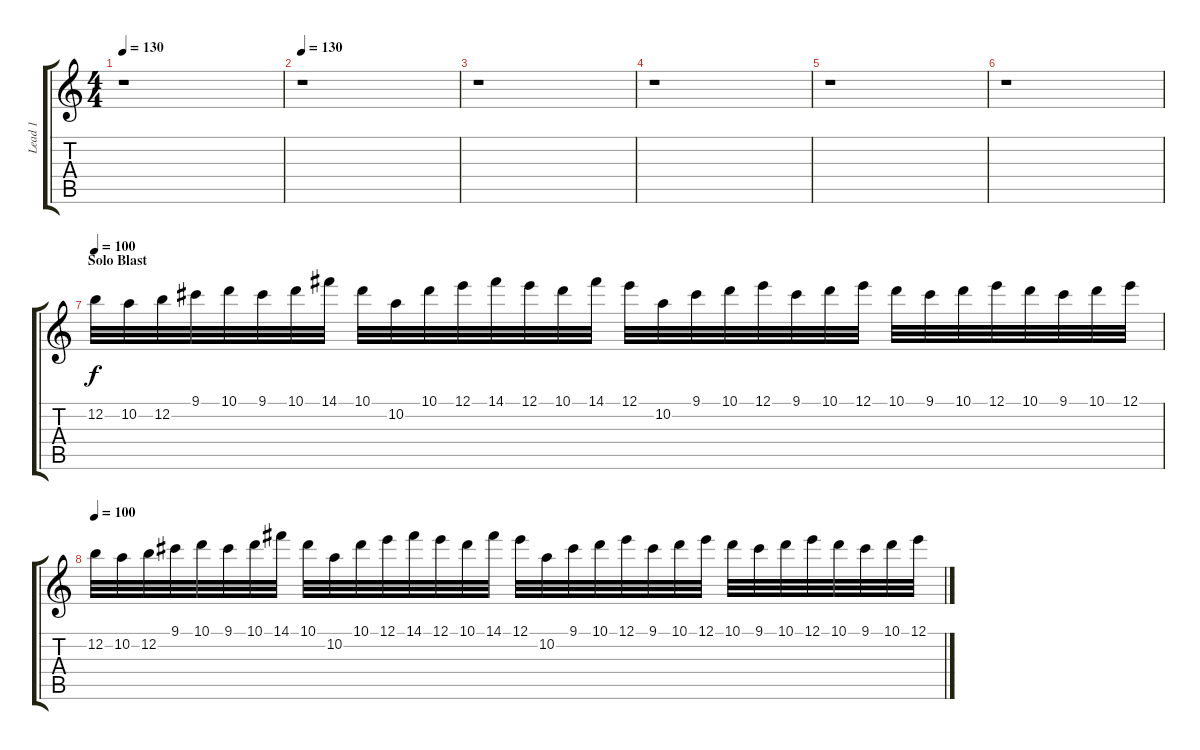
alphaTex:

\track ("Lead 1" "Lead 1") {instrument overdrivenguitar}
\staff {score tabs}
\tuning (E4 B3 G3 D3 A2 E2) {hide}
\ts (4 4)
\tempo 130
\clef g2
\ks c
r.1{dy f} |
\tempo 130
r.1 |
r.1 |
r.1 |
r.1 |
r.1 |
\section ("" "Solo Blast")
\tempo 100
12.2.32{volume 16 instrument distortionguitar} 10.2.32 12.2.32 9.1.32 10.1.32 9.1.32 10.1.32 14.1.32 10.1.32 10.2.32 10.1.32 12.1.32 14.1.32 12.1.32 10.1.32 14.1.32 12.1.32 10.2.32 9.1.32 10.1.32 12.1.32 9.1.32 10.1.32 12.1.32 10.1.32 9.1.32 10.1.32 12.1.32 10.1.32 9.1.32 10.1.32 12.1.32 |
\tempo 100
12.2.32 10.2.32 12.2.32 9.1.32 10.1.32 9.1.32 10.1.32 14.1.32 10.1.32 10.2.32 10.1.32 12.1.32 14.1.32 12.1.32 10.1.32 14.1.32 12.1.32 10.2.32 9.1.32 10.1.32 12.1.32 9.1.32 10.1.32 12.1.32 10.1.32 9.1.32 10.1.32 12.1.32 10.1.32 9.1.32 10.1.32 12.1.32
